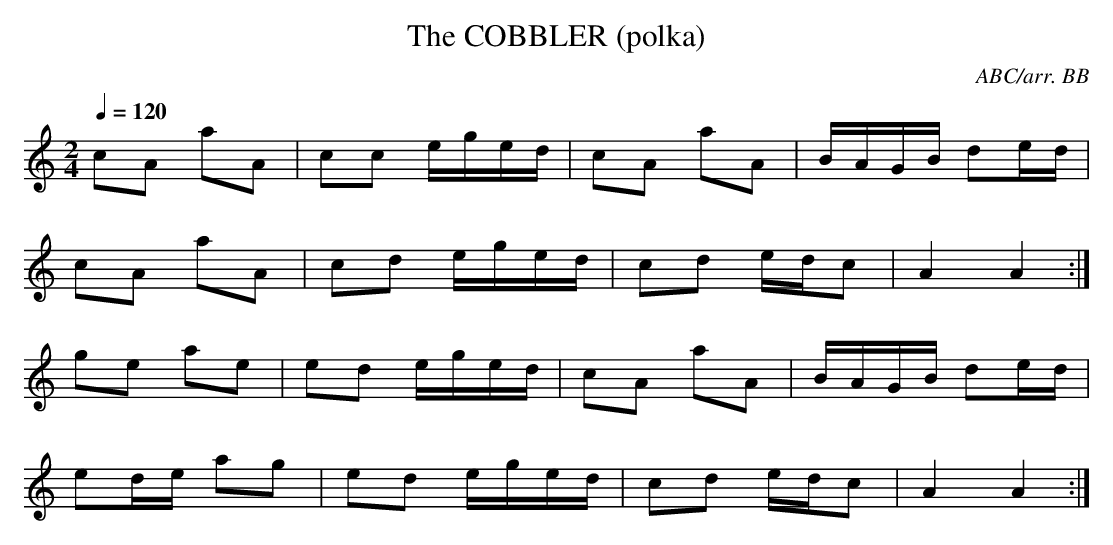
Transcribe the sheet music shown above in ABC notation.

X:1
T:COBBLER (polka), The
C:ABC/arr. BB
Q:1/4=120
L:1/8
M:2/4
K:Am
cA aA|cc e/g/e/d/|cA aA|B/A/G/B/ de/d/ |
cA aA|cd e/g/e/d/|cd e/d/c|A2 A2 :|
ge ae|ed e/g/e/d/|cA aA|B/A/G/B/ de/d/ |
ed/e/ ag|ed e/g/e/d/|cd e/d/c|A2 A2 :|
